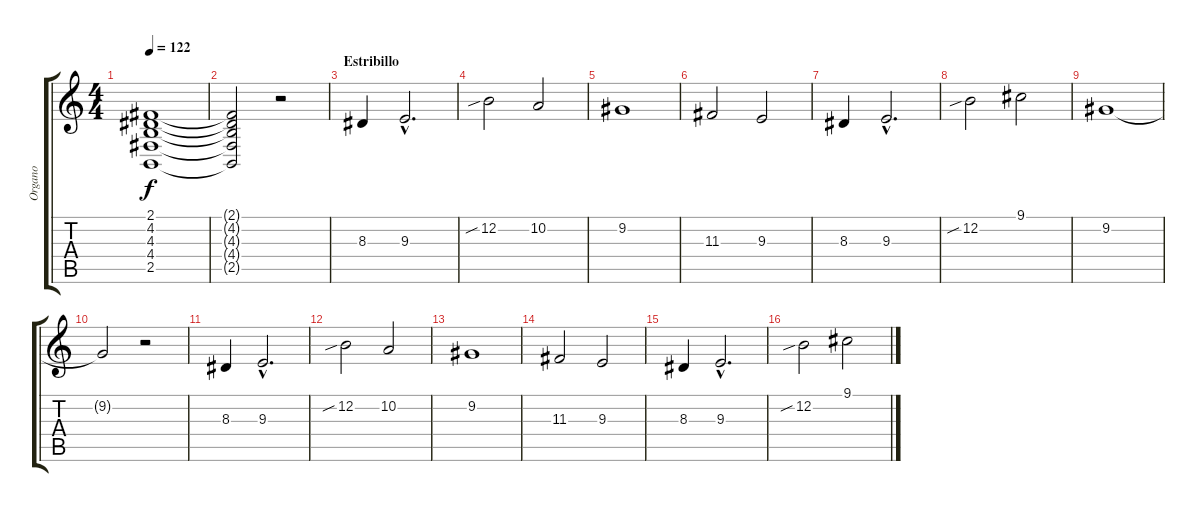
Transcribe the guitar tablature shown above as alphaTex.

\track ("Organo" "Organo") {instrument pad7halo}
\staff {score tabs}
\tuning (E4 B3 G3 D3 A2 E2) {hide}
\ts (4 4)
\tempo 122
\clef g2
\ks c
(2.1 4.2 4.3 4.4 2.5).1{dy f} |
(2.1{t} 4.2{t} 4.3{t} 4.4{t} 2.5{t}).2 r.2 |
\section ("" "Estribillo")
8.3.4 9.3{hac}.2{d} |
12.2{sib}.2 10.2.2 |
9.2.1 |
11.3.2 9.3.2 |
8.3.4 9.3{hac}.2{d} |
12.2{sib}.2 9.1.2 |
9.2.1 |
9.2{t}.2 r.2 |
8.3.4 9.3{hac}.2{d} |
12.2{sib}.2 10.2.2 |
9.2.1 |
11.3.2 9.3.2 |
8.3.4 9.3{hac}.2{d} |
12.2{sib}.2 9.1.2
